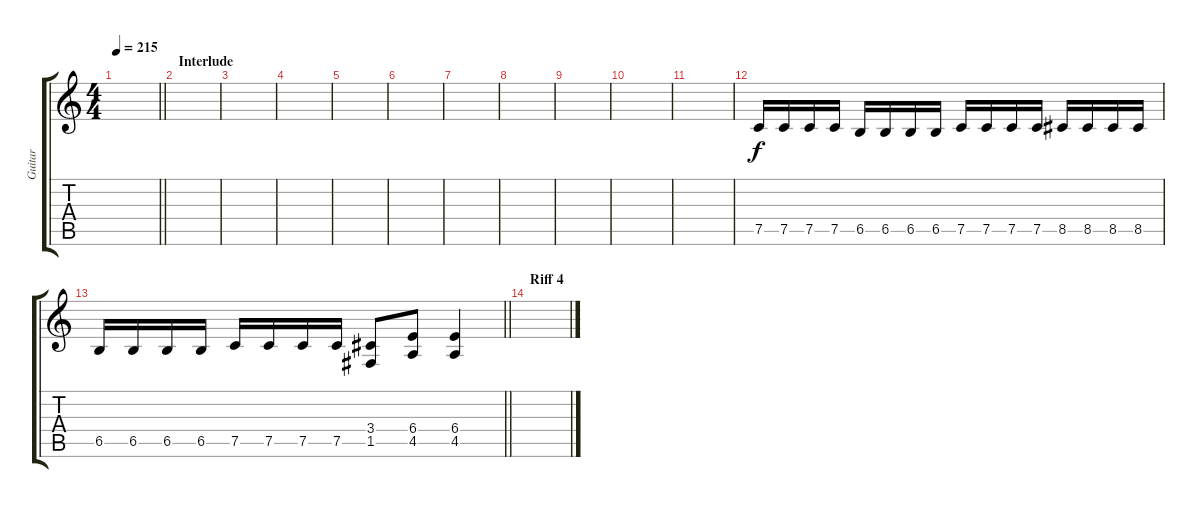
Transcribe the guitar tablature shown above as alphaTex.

\track ("Guitar" "Guitar") {instrument distortionguitar}
\staff {score tabs}
\tuning (C4 G3 Eb3 Bb2 F2 C2) {hide}
\ts (4 4)
\tempo 215
\clef g2
\barLineRight lightlight
\ks c
|
\section ("" "Interlude")
|
|
|
|
|
|
|
|
|
|
7.5.16 7.5.16 7.5.16 7.5.16 6.5.16 6.5.16 6.5.16 6.5.16 7.5.16 7.5.16 7.5.16 7.5.16 8.5.16 8.5.16 8.5.16 8.5.16 |
\barLineRight lightlight
6.5.16 6.5.16 6.5.16 6.5.16 7.5.16 7.5.16 7.5.16 7.5.16 (3.4 1.5).8 (6.4 4.5).8 (6.4 4.5).4 |
\section ("" "Riff 4")
